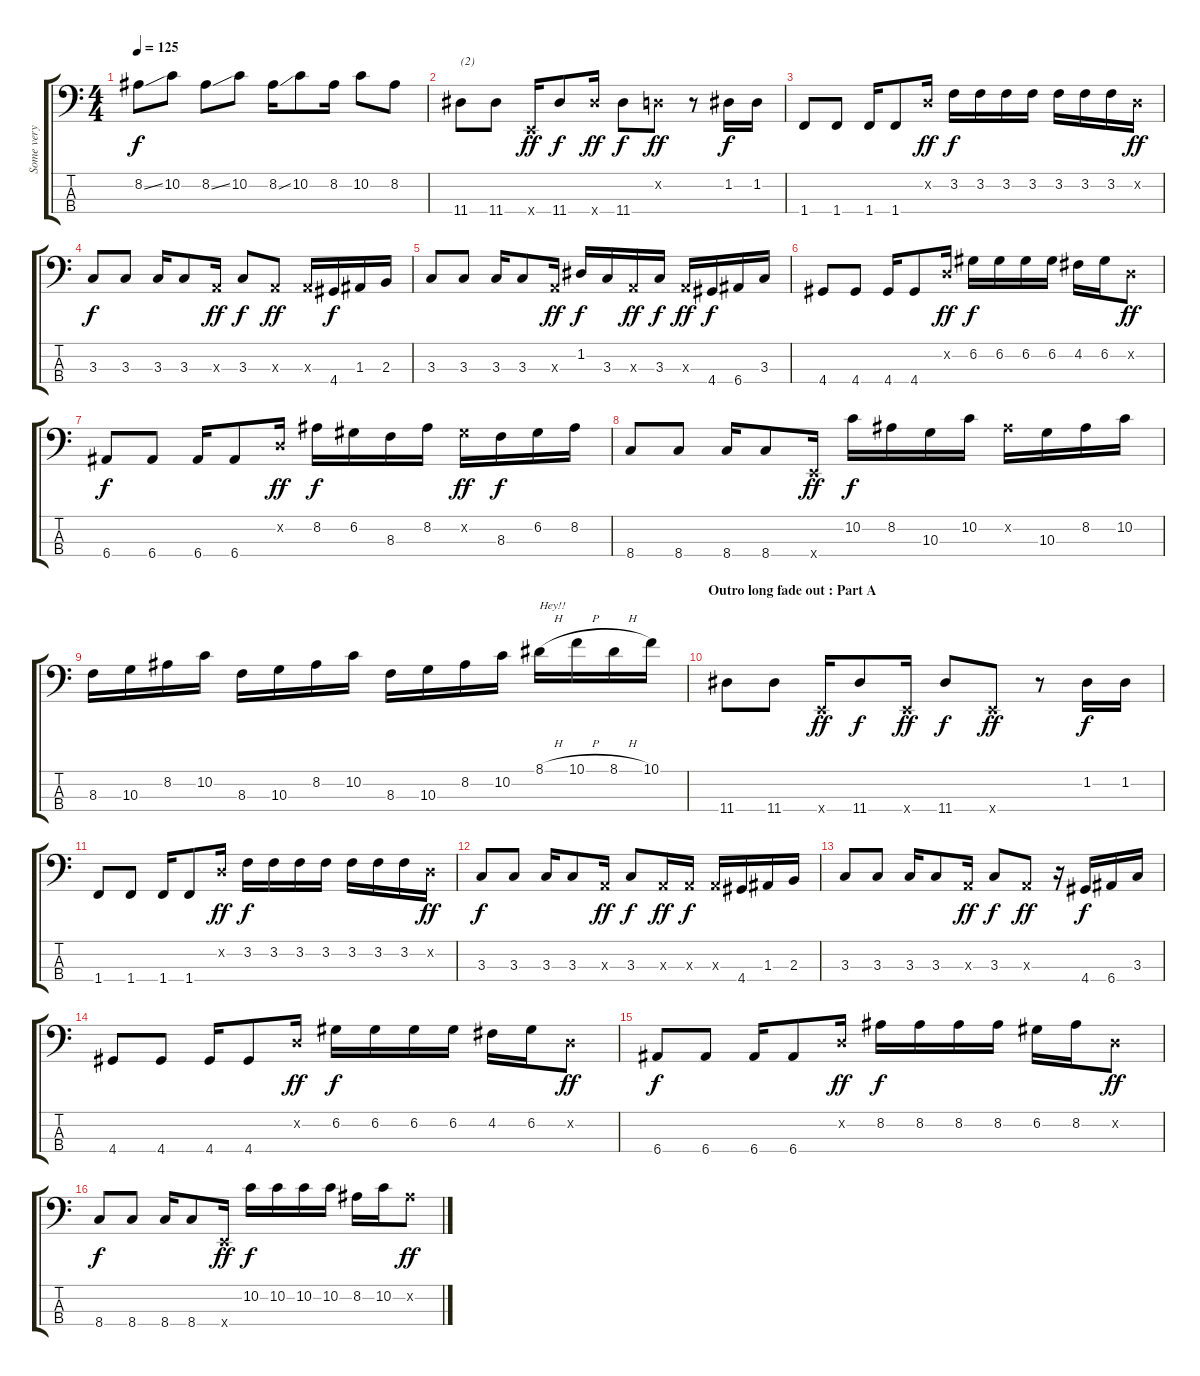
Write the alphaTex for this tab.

\track ("Some very cool dude at the bass!!" "Some very ") {instrument electricbasspick}
\staff {score tabs}
\tuning (G2 D2 A1 E1) {hide}
\ts (4 4)
\tempo 125
\clef f4
\ks c
8.2{ss}.8{dy f} 10.2.8 8.2{ss}.8 10.2.8 8.2{ss}.16 10.2.8 8.2.16 10.2.8 8.2.8 |
11.4.8{txt "(2)"} 11.4.8 0.4{x}.16{dy ff} 11.4.8{dy f} 11.4{x}.16{dy ff} 11.4.8{dy f} 0.2{x}.8{dy ff} r.8 1.2.16{dy f} 1.2.16 |
1.4.8 1.4.8 1.4.16 1.4.8 0.2{x}.16{dy ff} 3.2.16{dy f} 3.2.16 3.2.16 3.2.16 3.2.16 3.2.16 3.2.16 0.2{x}.16{dy ff} |
3.3.8{dy f} 3.3.8 3.3.16 3.3.8 0.3{x}.16{dy ff} 3.3.8{dy f} 0.3{x}.8{dy ff} 0.3{x}.16 4.4.16{dy f} 1.3.16 2.3.16 |
3.3.8 3.3.8 3.3.16 3.3.8 0.3{x}.16{dy ff} 1.2.16{dy f} 3.3.16 0.3{x}.16{dy ff} 3.3.16{dy f} 0.3{x}.16{dy ff} 4.4.16{dy f} 6.4.16 3.3.16 |
4.4.8 4.4.8 4.4.16 4.4.8 0.2{x}.16{dy ff} 6.2.16{dy f} 6.2.16 6.2.16 6.2.16 4.2.16 6.2.16 0.2{x}.8{dy ff} |
6.4.8{dy f} 6.4.8 6.4.16 6.4.8 0.2{x}.16{dy ff} 8.2.16{dy f} 6.2.16 8.3.16 8.2.16 6.2{x}.16{dy ff} 8.3.16{dy f} 6.2.16 8.2.16 |
8.4.8 8.4.8 8.4.16 8.4.8 0.4{x}.16{dy ff} 10.2.16{dy f} 8.2.16 10.3.16 10.2.16 8.2{x}.16 10.3.16 8.2.16 10.2.16 |
8.3.16 10.3.16 8.2.16 10.2.16 8.3.16 10.3.16 8.2.16 10.2.16 8.3.16 10.3.16 8.2.16 10.2.16 8.1{h}.16{txt "Hey!!"} 10.1{h}.16 8.1{h}.16 10.1.16 |
\section ("" "Outro long fade out : Part A ")
11.4.8 11.4.8 0.4{x}.16{dy ff} 11.4.8{dy f} 0.4{x}.16{dy ff} 11.4.8{dy f} 0.4{x}.8{dy ff} r.8 1.2.16{dy f} 1.2.16 |
1.4.8 1.4.8 1.4.16 1.4.8 0.2{x}.16{dy ff} 3.2.16{dy f} 3.2.16 3.2.16 3.2.16 3.2.16 3.2.16 3.2.16 0.2{x}.16{dy ff} |
3.3.8{dy f} 3.3.8 3.3.16 3.3.8 0.3{x}.16{dy ff} 3.3.8{dy f} 0.3{x}.16{dy ff} 0.3{x}.16{dy f} 0.3{x}.16 4.4.16 1.3.16 2.3.16 |
3.3.8 3.3.8 3.3.16 3.3.8 0.3{x}.16{dy ff} 3.3.8{dy f} 0.3{x}.8{dy ff} r.16 4.4.16{dy f} 6.4.16 3.3.16 |
4.4.8 4.4.8 4.4.16 4.4.8 0.2{x}.16{dy ff} 6.2.16{dy f} 6.2.16 6.2.16 6.2.16 4.2.16 6.2.16 0.2{x}.8{dy ff} |
6.4.8{dy f} 6.4.8 6.4.16 6.4.8 0.2{x}.16{dy ff} 8.2.16{dy f} 8.2.16 8.2.16 8.2.16 6.2.16 8.2.16 0.2{x}.8{dy ff} |
8.4.8{dy f} 8.4.8 8.4.16 8.4.8 0.4{x}.16{dy ff} 10.2.16{dy f} 10.2.16 10.2.16 10.2.16 8.2.16 10.2.16 8.2{x}.8{dy ff}
